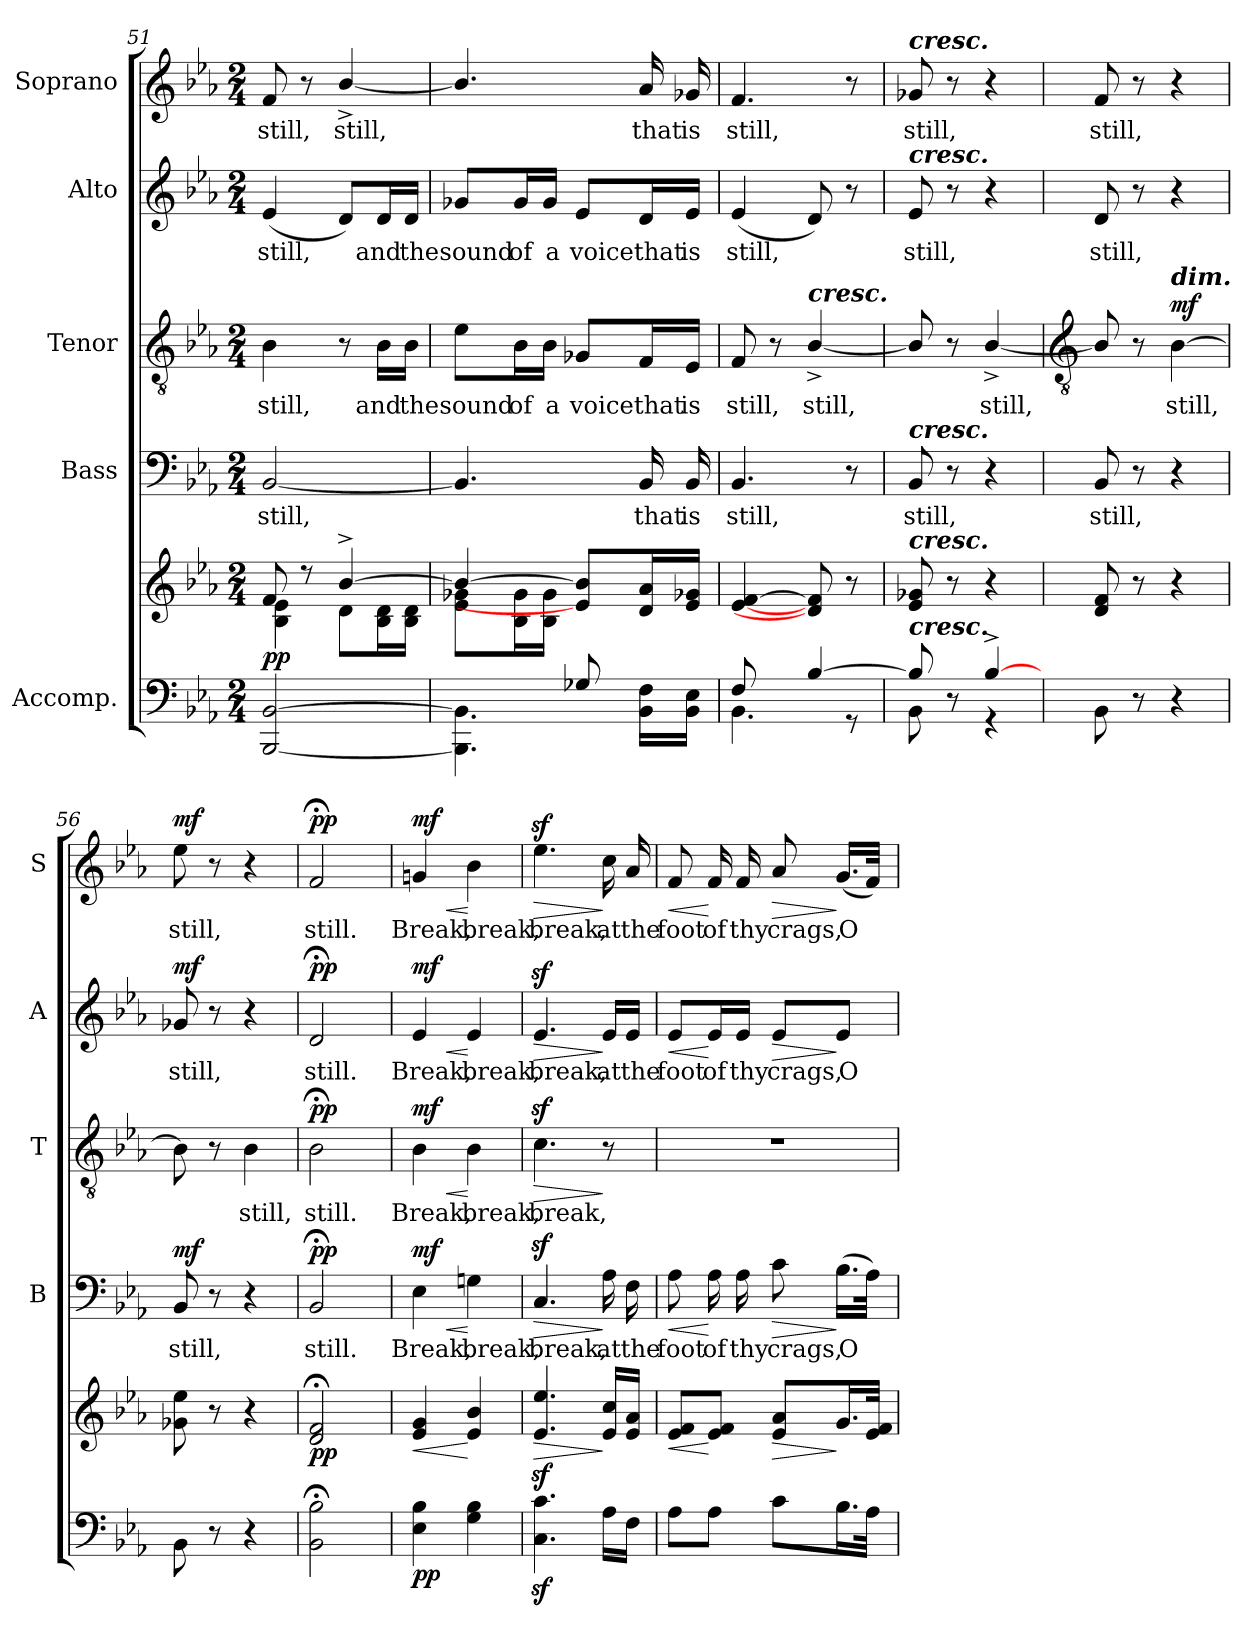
**kern	**kern	**dynam	**kern	**text	**dynam	**kern	**text	**dynam	**kern	**text	**dynam	**kern	**text	**dynam
*part5	*part5	*part5	*part4	*part4	*part4	*part3	*part3	*part3	*part2	*part2	*part2	*part1	*part1	*part1
*staff6	*staff5	*staff5/6	*staff4	*staff4	*staff4	*staff3	*staff3	*staff3	*staff2	*staff2	*staff2	*staff1	*staff1	*staff1
*I"Accomp.	*	*	*I"Bass	*	*	*I"Tenor	*	*	*I"Alto	*	*	*I"Soprano	*	*
*	*	*	*I'B	*	*	*I'T	*	*	*I'A	*	*	*I'S	*	*
*clefF4	*clefG2	*	*clefF4	*	*	*clefGv2	*	*	*clefG2	*	*	*clefG2	*	*
*k[b-e-a-]	*k[b-e-a-]	*	*k[b-e-a-]	*	*	*k[b-e-a-]	*	*	*k[b-e-a-]	*	*	*k[b-e-a-]	*	*
*E-:	*E-:	*	*E-:	*	*	*E-:	*	*	*E-:	*	*	*E-:	*	*
*M2/4	*M2/4	*	*M2/4	*	*	*M2/4	*	*	*M2/4	*	*	*M2/4	*	*
=51	=51	=51	=51	=51	=51	=51	=51	=51	=51	=51	=51	=51	=51	=51
*	*^	*	*	*	*	*	*	*	*	*	*	*	*	*
!	!	!	!LO:DY:b	!	!LO:LY:b	!	!	!LO:LY:b	!	!	!LO:LY:b	!	!	!LO:LY:b	!
[2BBB- [2BB-	8f/	4B-\ 4e-\	pp	[2BB-	still,	.	4B-	still,	.	(<4e-	still,	.	8f	still,	.
.	8r	.	.	.	.	.	.	.	.	.	.	.	8r	.	.
!	!	!	!	!	!	!	!	!	!	!	!	!	!	!LO:LY:b	!
.	[4b-^/	8d\L	.	.	.	.	8r	.	.	8d/L)	.	.	[4b-^/	still,	.
!	!	!	!	!	!	!	!	!LO:LY:b	!	!	!LO:LY:b	!	!	!	!
.	.	16B-\ 16d\L	.	.	.	.	16B-\LL	and	.	16d/L	and	.	.	.	.
!	!	!	!	!	!	!	!	!LO:LY:b	!	!	!LO:LY:b	!	!	!	!
.	.	16B-\ 16d\JJ	.	.	.	.	16B-\JJ	the	.	16d/JJ	the	.	.	.	.
=52	=52	=52	=52	=52	=52	=52	=52	=52	=52	=52	=52	=52	=52	=52	=52
*^	*	*	*	*	*	*	*	*	*	*	*	*	*	*	*
!	!	!	!	!	!	!	!	!	!LO:LY:b	!	!	!LO:LY:b	!	!	!	!
4ryy	4.BBB-] 4.BB-]	4b-/_	8e-\ 8g-X\L	.	4.BB-]	.	.	8e-\L	sound	.	8g-X/L	sound	.	4.b-/]	.	.
!	!	!	!	!	!	!	!	!	!LO:LY:b	!	!	!LO:LY:b	!	!	!	!
.	.	.	16B-\ 16g-\L	.	.	.	.	16B-\L	of	.	16g-/L	of	.	.	.	.
!	!	!	!	!	!	!	!	!	!LO:LY:b	!	!	!LO:LY:b	!	!	!	!
.	.	.	16B-\ 16g-\JJ	.	.	.	.	16B-\JJ	a	.	16g-/JJ	a	.	.	.	.
!	!	!	!	!	!	!	!	!	!LO:LY:b	!	!	!LO:LY:b	!	!	!	!
8G-X/	.	8e-/] 8b-/]L	8ryy	.	.	.	.	8G-X/L	voice	.	8e-/L	voice	.	.	.	.
!	!	!	!	!	!	!LO:LY:b	!	!	!LO:LY:b	!	!	!LO:LY:b	!	!	!LO:LY:b	!
8ryy	16BB- 16FLL	16d/ 16a-/L	8ryy	.	16BB-	that	.	16F/L	that	.	16d/L	that	.	16a-	that	.
!	!	!	!	!	!	!LO:LY:b	!	!	!LO:LY:b	!	!	!LO:LY:b	!	!	!LO:LY:b	!
.	16BB- 16E-JJ	16e-/ 16g-X/JJ	.	.	16BB-	is	.	16E-/JJ	is	.	16e-/JJ	is	.	16g-X	is	.
=53	=53	=53	=53	=53	=53	=53	=53	=53	=53	=53	=53	=53	=53	=53	=53	=53
!	!	!	!	!	!	!LO:LY:b	!	!	!LO:LY:b	!	!	!LO:LY:b	!	!	!LO:LY:b	!
8F/	4.BB-\	[4e-/ [4f/	8ryy	.	4.BB-	still,	.	8F	still,	.	(<4e-	still,	.	4.f	still,	.
8ryy	.	.	8ryy	.	.	.	.	8r	.	.	.	.	.	.	.	.
!	!	!	!	!	!	!	!	!LO:TX:a:Bi:t=cresc.	!	!	!	!	!	!	!	!
!	!	!	!	!	!	!	!	!	!LO:LY:b	!	!	!	!	!	!	!
[4B-/	.	8d/] 8f/]	4ryy	.	.	.	.	[4B-^/	still,	.	8d)	.	.	.	.	.
.	8r	8r	.	.	8r	.	.	.	.	.	8r	.	.	8r	.	.
=54	=54	=54	=54	=54	=54	=54	=54	=54	=54	=54	=54	=54	=54	=54	=54	=54
!	!	!	!	!	!	!	!	!	!	!	!	!	!	!LO:TX:a:Bi:t=cresc.	!	!
!	!	!	!	!	!	!	!	!	!	!	!LO:TX:a:Bi:t=cresc.	!	!	!	!	!
!	!	!	!	!	!LO:TX:a:Bi:t=cresc.	!	!	!	!	!	!	!	!	!	!	!
!	!	!LO:TX:a:Bi:t=cresc.	!	!	!	!	!	!	!	!	!	!	!	!	!	!
!LO:TX:a:Bi:t=cresc.	!	!	!	!	!	!	!	!	!	!	!	!	!	!	!	!
!	!	!	!	!	!	!LO:LY:b	!	!	!	!	!	!LO:LY:b	!	!	!LO:LY:b	!
8B-/]	8BB-\	8e-/ 8g-X/	8ryy	.	8BB-	still,	.	8B-/]	.	.	8e-	still,	.	8g-X	still,	.
8ryy	8r	8r	8ryy	.	8r	.	.	8r	.	.	8r	.	.	8r	.	.
!	!	!	!	!	!	!	!	!	!LO:LY:b	!	!	!	!	!	!	!
[4B-^/	4r	4r	4ryy	.	4r	.	.	[4B-^/	still,	.	4r	.	.	4r	.	.
*v	*v	*	*	*	*	*	*	*	*	*	*	*	*	*	*	*
*	*v	*v	*	*	*	*	*	*	*	*	*	*	*	*	*
!!LO:LB:g=z
=55	=55	=55	=55	=55	=55	=55	=55	=55	=55	=55	=55	=55	=55	=55
*	*	*	*	*	*	*clefGv2	*	*	*	*	*	*	*	*
*^	*^	*	*	*	*	*	*	*	*	*	*	*	*	*
!	!	!	!	!	!	!LO:LY:b	!	!	!	!	!	!LO:LY:b	!	!	!LO:LY:b	!
*v	*v	*	*	*	*	*	*	*	*	*	*	*	*	*	*	*
*	*v	*v	*	*	*	*	*	*	*	*	*	*	*	*	*
8BB-\	8d 8f	.	8BB-	still,	.	8B-/]	.	.	8d	still,	.	8f	still,	.
8r	8r	.	8r	.	.	8r	.	.	8r	.	.	8r	.	.
!	!	!	!	!	!	!LO:TX:a:Bi:t=dim.	!	!	!	!	!	!	!	!
!	!	!	!	!	!	!	!LO:LY:b	!LO:DY:b	!	!	!	!	!	!
4r	4r	.	4r	.	.	[4B-	still,	mf	4r	.	.	4r	.	.
=56	=56	=56	=56	=56	=56	=56	=56	=56	=56	=56	=56	=56	=56	=56
!	!	!LO:DY:b=2	!	!LO:LY:b	!	!	!	!	!	!LO:LY:b	!	!	!LO:LY:b	!
!	!	!LO:DY:n=1:b	!	!	!LO:DY:b	!	!	!	!	!	!LO:DY:b	!	!	!LO:DY:b
8BB-\	8g-X 8ee-	mf mf	8BB-	still,	mf	8B-]	.	.	8g-X	still,	mf	8ee-	still,	mf
8r	8r	.	8r	.	.	8r	.	.	8r	.	.	8r	.	.
!	!	!	!	!	!	!	!LO:LY:b	!	!	!	!	!	!	!
4r	4r	.	4r	.	.	4B-	still,	.	4r	.	.	4r	.	.
=57	=57	=57	=57	=57	=57	=57	=57	=57	=57	=57	=57	=57	=57	=57
!	!	!LO:DY:b	!	!LO:LY:b	!LO:DY:b	!	!LO:LY:b	!LO:DY:b	!	!LO:LY:b	!LO:DY:b	!	!LO:LY:b	!LO:DY:b
2BB-;< 2B-;<	2d;< 2f;<	pp	2BB-;<	still.	pp	2B-;<	still.	pp	2d;<	still.	pp	2f;<	still.	pp
=58	=58	=58	=58	=58	=58	=58	=58	=58	=58	=58	=58	=58	=58	=58
!	!	!LO:HP:b	!	!LO:LY:b	!LO:HP:b	!	!LO:LY:b	!LO:HP:b	!	!LO:LY:b	!LO:HP:b	!	!LO:LY:b	!LO:HP:b
!	!	!LO:DY:n=1:b=2	!	!	!	!	!	!	!	!	!	!	!	!
!	!	!LO:DY:n=2:b	!	!	!LO:DY:n=1:b	!	!	!LO:DY:n=1:b	!	!	!LO:DY:n=1:b	!	!	!LO:DY:n=1:b
4E- 4B-	4e-/ 4g/	< p p	4E-	Break,	< mf	4B-	Break,	< mf	4e-	Break,	< mf	4gn/	Break,	< mf
!	!	!	!	!LO:LY:b	!	!	!LO:LY:b	!	!	!LO:LY:b	!	!	!LO:LY:b	!
4G 4B-	4e- 4b-	[	4Gn	break,	[	4B-	break,	[	4e-	break,	[	4b-	break,	[
=59	=59	=59	=59	=59	=59	=59	=59	=59	=59	=59	=59	=59	=59	=59
!	!	!LO:HP:b	!	!LO:LY:b	!LO:HP:b	!	!LO:LY:b	!LO:HP:b	!	!LO:LY:b	!LO:HP:b	!	!LO:LY:b	!LO:HP:b
4.Cz< 4.cz<	4.e-z< 4.ee-z<	>	4.Cz<	break,	>	4.cz<	break,	>	4.e-z<	break,	>	4.ee-z<	break,	>
!	!	!	!	!LO:LY:b	!	!	!	!	!	!LO:LY:b	!	!	!LO:LY:b	!
16A-LL	16e- 16ccLL	]	16A-	at	]	8r	.	]	16e-/LL	at	]	16cc	at	]
!	!	!	!	!LO:LY:b	!	!	!	!	!	!LO:LY:b	!	!	!LO:LY:b	!
16FJJ	16e- 16a-JJ	.	16F	the	.	.	.	.	16e-/JJ	the	.	16a-	the	.
=60	=60	=60	=60	=60	=60	=60	=60	=60	=60	=60	=60	=60	=60	=60
!	!	!LO:HP:b	!	!LO:LY:b	!LO:HP:b	!LO:N:vis=1	!	!	!	!LO:LY:b	!LO:HP:b	!	!LO:LY:b	!LO:HP:b
8A-L	8e- 8fL	<	8A-	foot	<	2r	.	.	8e-/L	foot	<	8f	foot	<
!	!	!	!	!LO:LY:b	!	!	!	!	!	!LO:LY:b	!	!	!LO:LY:b	!
8A-J	8e- 8fJ	[	16A-	of	[	.	.	.	16e-/L	of	[	16f	of	[
!	!	!	!	!LO:LY:b	!	!	!	!	!	!LO:LY:b	!	!	!LO:LY:b	!
.	.	.	16A-	thy	.	.	.	.	16e-/JJ	thy	.	16f	thy	.
!	!	!LO:HP:b	!	!LO:LY:b	!LO:HP:b	!	!	!	!	!LO:LY:b	!LO:HP:b	!	!LO:LY:b	!LO:HP:b
8cL	8e- 8a-L	>	8c	crags,	>	.	.	.	8e-/L	crags,	>	8a-	crags,	>
!	!	!	!	!LO:LY:b	!	!	!	!	!	!LO:LY:b	!	!	!LO:LY:b	!
16.B-L	16.gL	]	(>16.B-LL	O	]	.	.	.	8e-/J	O	]	(<16.gLL	O	]
32A-JJ	32e- 32fJJ	.	32A-JJ)	.	.	.	.	.	.	.	.	32fJJ)	.	.
=	=	=	=	=	=	=	=	=	=	=	=	=	=	=
*-	*-	*-	*-	*-	*-	*-	*-	*-	*-	*-	*-	*-	*-	*-
